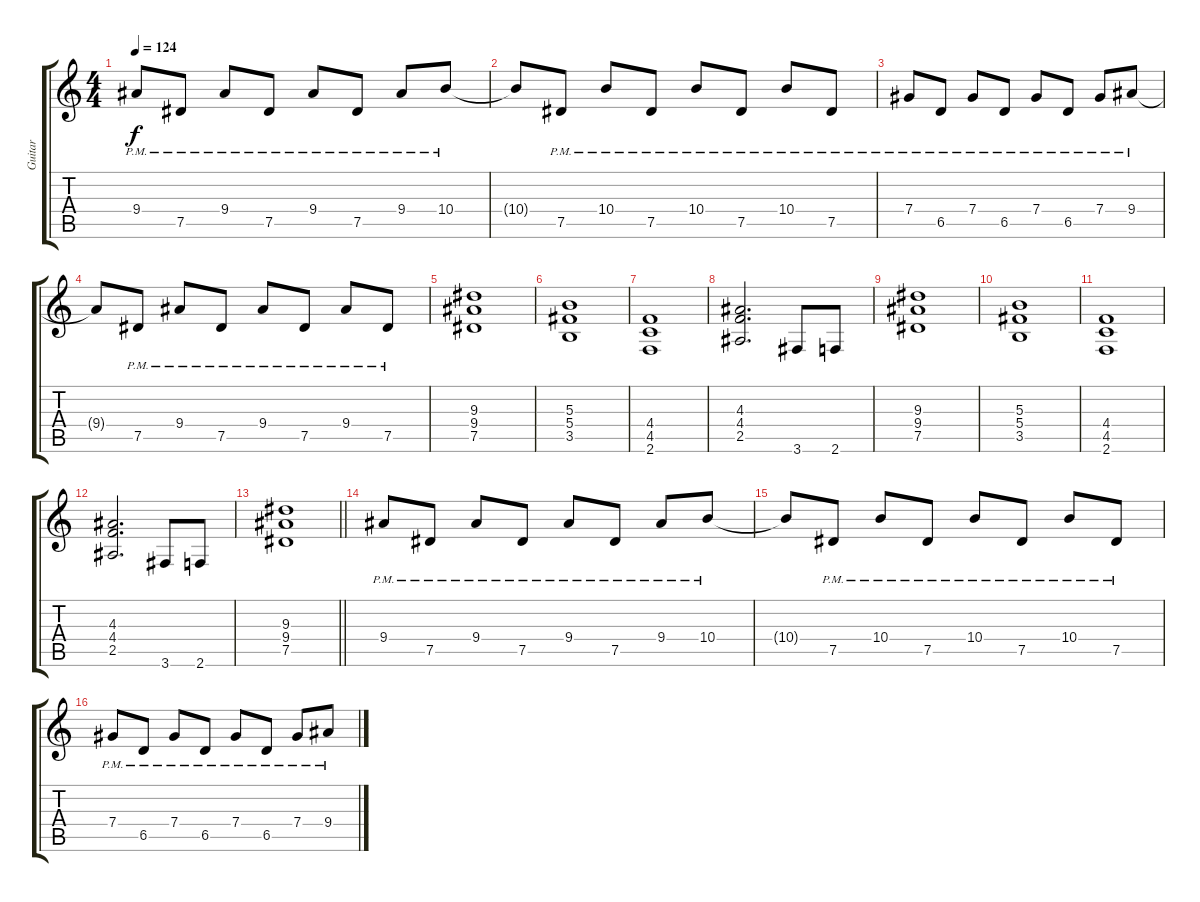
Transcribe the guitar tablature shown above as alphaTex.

\track ("Guitar" "Guitar") {instrument distortionguitar}
\staff {score tabs}
\tuning (Eb4 Bb3 Gb3 Db3 Ab2 Eb2) {hide}
\ts (4 4)
\tempo 124
\clef g2
\ks c
9.4{pm}.8{dy f} 7.5{pm}.8 9.4{pm}.8 7.5{pm}.8 9.4{pm}.8 7.5{pm}.8 9.4{pm}.8 10.4{pm}.8 |
10.4{t}.8 7.5{pm}.8 10.4{pm}.8 7.5{pm}.8 10.4{pm}.8 7.5{pm}.8 10.4{pm}.8 7.5{pm}.8 |
7.4{pm}.8 6.5{pm}.8 7.4{pm}.8 6.5{pm}.8 7.4{pm}.8 6.5{pm}.8 7.4{pm}.8 9.4{pm}.8 |
9.4{t}.8 7.5{pm}.8 9.4{pm}.8 7.5{pm}.8 9.4{pm}.8 7.5{pm}.8 9.4{pm}.8 7.5{pm}.8 |
(9.3 9.4 7.5).1 |
(5.3 5.4 3.5).1 |
(4.4 4.5 2.6).1 |
(4.3 4.4 2.5).2{d} 3.6.8 2.6.8 |
(9.3 9.4 7.5).1 |
(5.3 5.4 3.5).1 |
(4.4 4.5 2.6).1 |
(4.3 4.4 2.5).2{d} 3.6.8 2.6.8 |
\barLineRight lightlight
(9.3 9.4 7.5).1 |
9.4{pm}.8 7.5{pm}.8 9.4{pm}.8 7.5{pm}.8 9.4{pm}.8 7.5{pm}.8 9.4{pm}.8 10.4{pm}.8 |
10.4{t}.8 7.5{pm}.8 10.4{pm}.8 7.5{pm}.8 10.4{pm}.8 7.5{pm}.8 10.4{pm}.8 7.5{pm}.8 |
7.4{pm}.8 6.5{pm}.8 7.4{pm}.8 6.5{pm}.8 7.4{pm}.8 6.5{pm}.8 7.4{pm}.8 9.4{pm}.8
